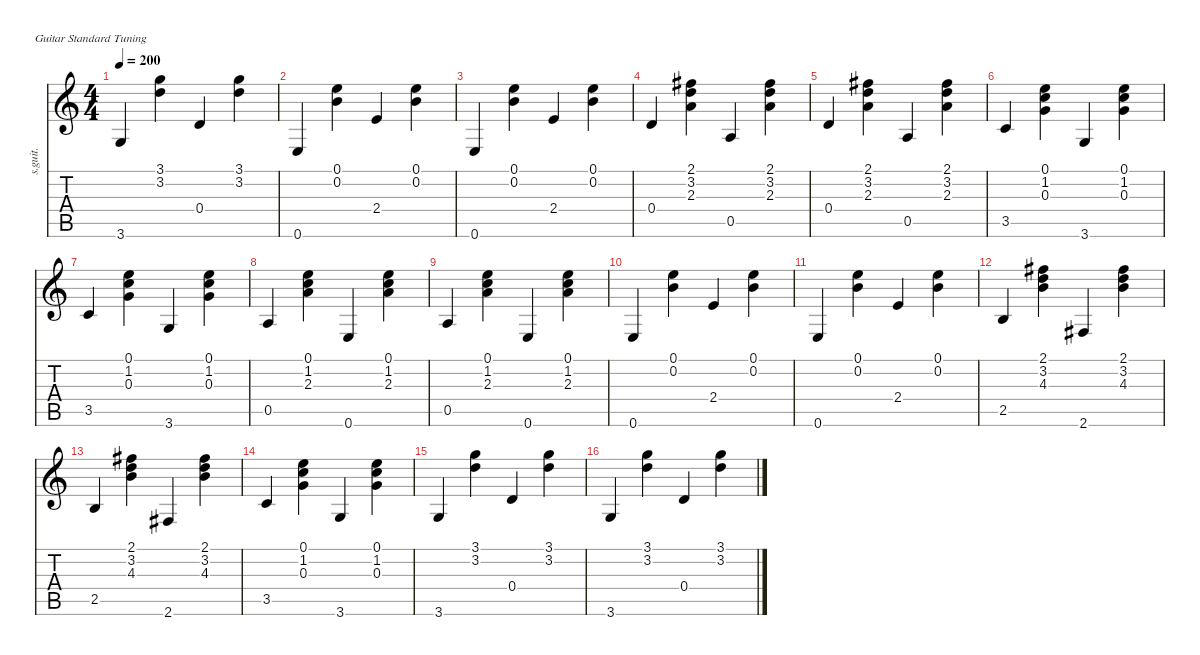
\defaultSystemsLayout 4
\hideDynamics
\bracketExtendMode nobrackets
\track ("Steel Guitar" "s.guit.") {instrument acousticguitarsteel}
\staff {score tabs}
\tuning (E4 B3 G3 D3 A2 E2)
\ts (4 4)
\tempo 200
\clef g2
\ks c
3.6.4{dy mf beam Up} (3.1 3.2).4{beam Down} 0.4.4{beam Up} (3.1 3.2).4{beam Down} |
0.6.4{beam Up} (0.1 0.2).4{beam Down} 2.4.4{beam Up} (0.1 0.2).4{beam Down} |
0.6.4{beam Up} (0.1 0.2).4{beam Down} 2.4.4{beam Up} (0.1 0.2).4{beam Down} |
0.4.4{beam Up} (2.1{acc #} 3.2 2.3).4{beam Down} 0.5.4{beam Up} (2.1{acc #} 3.2 2.3).4{beam Down} |
0.4.4{beam Up} (2.1{acc #} 3.2 2.3).4{beam Down} 0.5.4{beam Up} (2.1{acc #} 3.2 2.3).4{beam Down} |
3.5.4{beam Up} (0.1 1.2 0.3).4{beam Down} 3.6.4{beam Up} (0.1 1.2 0.3).4{beam Down} |
3.5.4{beam Up} (0.1 1.2 0.3).4{beam Down} 3.6.4{beam Up} (0.1 1.2 0.3).4{beam Down} |
0.5.4{beam Up} (0.1 1.2 2.3).4{beam Down} 0.6.4{beam Up} (0.1 1.2 2.3).4{beam Down} |
0.5.4{beam Up} (0.1 1.2 2.3).4{beam Down} 0.6.4{beam Up} (0.1 1.2 2.3).4{beam Down} |
0.6.4{beam Up} (0.1 0.2).4{beam Down} 2.4.4{beam Up} (0.1 0.2).4{beam Down} |
0.6.4{beam Up} (0.1 0.2).4{beam Down} 2.4.4{beam Up} (0.1 0.2).4{beam Down} |
2.5.4{beam Up} (2.1{acc #} 3.2 4.3).4{beam Down} 2.6{acc #}.4{beam Up} (2.1{acc #} 3.2 4.3).4{beam Down} |
2.5.4{beam Up} (2.1{acc #} 3.2 4.3).4{beam Down} 2.6{acc #}.4{beam Up} (2.1{acc #} 3.2 4.3).4{beam Down} |
3.5.4{beam Up} (0.1 1.2 0.3).4{beam Down} 3.6.4{beam Up} (0.1 1.2 0.3).4{beam Down} |
3.6.4{beam Up} (3.1 3.2).4{beam Down} 0.4.4{beam Up} (3.1 3.2).4{beam Down} |
3.6.4{beam Up} (3.1 3.2).4{beam Down} 0.4.4{beam Up} (3.1 3.2).4{beam Down}
